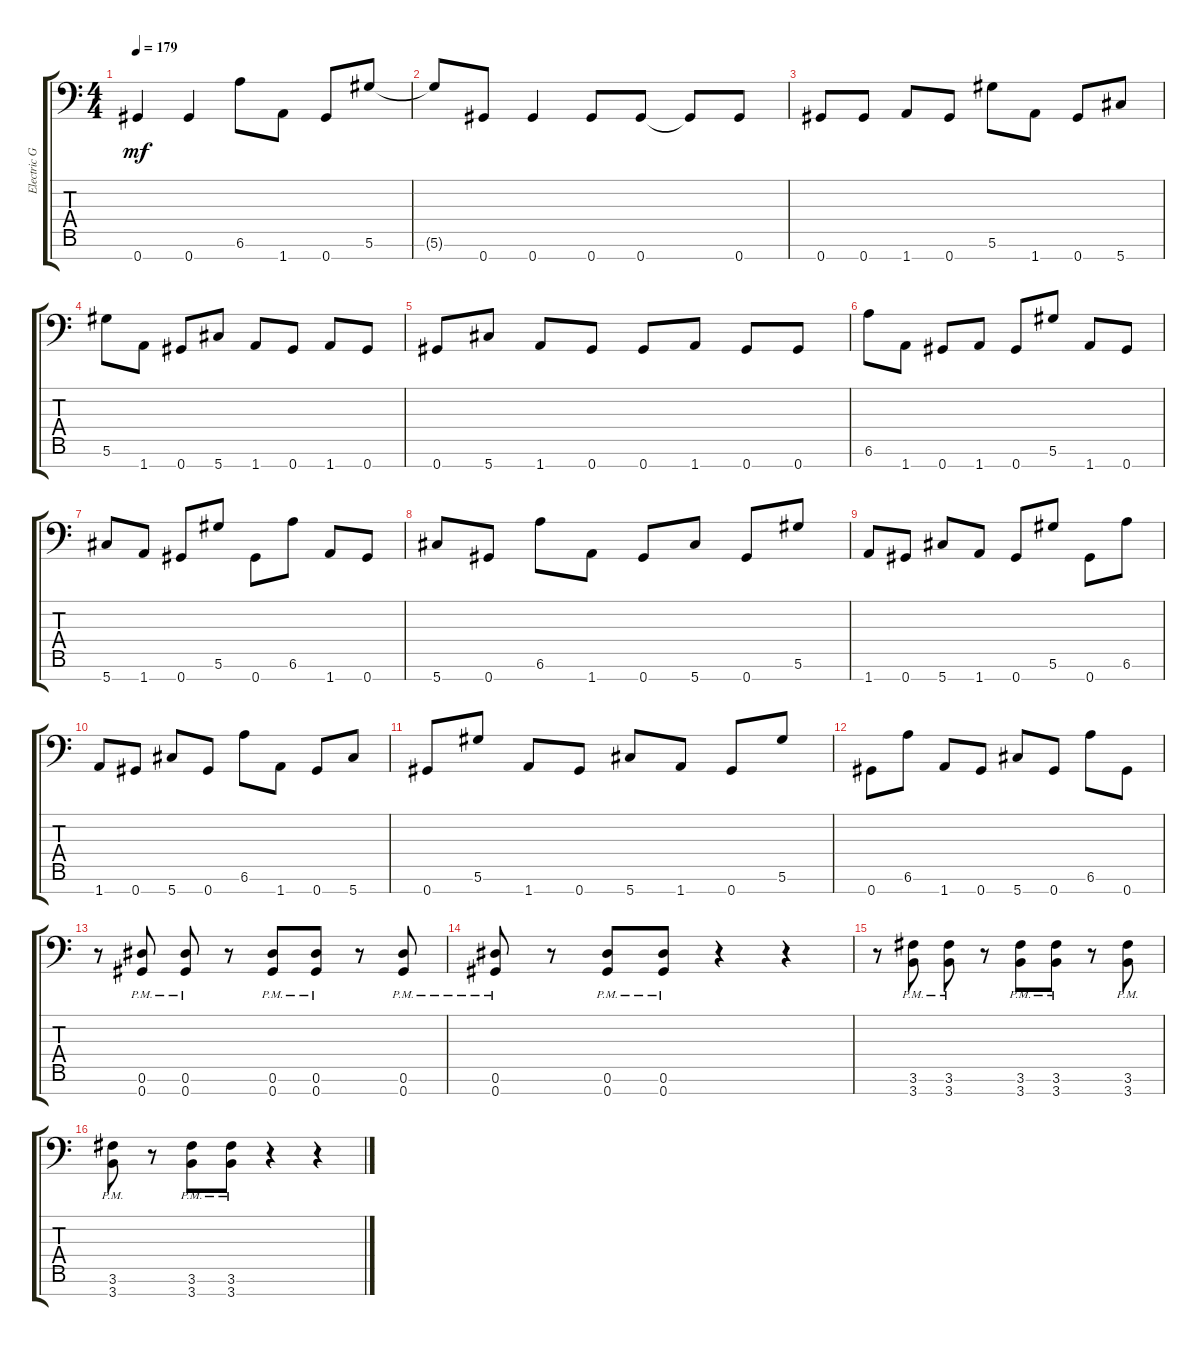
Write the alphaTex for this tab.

\track ("Electric Guitar" "Electric G") {instrument distortionguitar}
\staff {score tabs}
\tuning (Eb4 Bb3 Gb3 Db3 Ab2 Eb2 Ab1) {hide}
\ts (4 4)
\tempo 179
\clef f4
\ks c
0.7.4{dy mf} 0.7.4 6.6.8 1.7.8 0.7.8 5.6.8 |
5.6{t}.8 0.7.8 0.7.4 0.7.8 0.7.8 0.7{t}.8 0.7.8 |
0.7.8 0.7.8 1.7.8 0.7.8 5.6.8 1.7.8 0.7.8 5.7.8 |
5.6.8 1.7.8 0.7.8 5.7.8 1.7.8 0.7.8 1.7.8 0.7.8 |
0.7.8 5.7.8 1.7.8 0.7.8 0.7.8 1.7.8 0.7.8 0.7.8 |
6.6.8 1.7.8 0.7.8 1.7.8 0.7.8 5.6.8 1.7.8 0.7.8 |
5.7.8 1.7.8 0.7.8 5.6.8 0.7.8 6.6.8 1.7.8 0.7.8 |
5.7.8 0.7.8 6.6.8 1.7.8 0.7.8 5.7.8 0.7.8 5.6.8 |
1.7.8 0.7.8 5.7.8 1.7.8 0.7.8 5.6.8 0.7.8 6.6.8 |
1.7.8 0.7.8 5.7.8 0.7.8 6.6.8 1.7.8 0.7.8 5.7.8 |
0.7.8 5.6.8 1.7.8 0.7.8 5.7.8 1.7.8 0.7.8 5.6.8 |
0.7.8 6.6.8 1.7.8 0.7.8 5.7.8 0.7.8 6.6.8 0.7.8 |
r.8 (0.6{pm} 0.7{pm}).8 (0.6{pm} 0.7{pm}).8 r.8 (0.6{pm} 0.7{pm}).8 (0.6{pm} 0.7{pm}).8 r.8 (0.6{pm} 0.7{pm}).8 |
(0.6{pm} 0.7{pm}).8 r.8 (0.6{pm} 0.7{pm}).8 (0.6{pm} 0.7{pm}).8 r.4 r.4 |
r.8 (3.6{pm} 3.7{pm}).8 (3.6{pm} 3.7{pm}).8 r.8 (3.6{pm} 3.7{pm}).8 (3.6{pm} 3.7{pm}).8 r.8 (3.6{pm} 3.7{pm}).8 |
(3.6{pm} 3.7{pm}).8 r.8 (3.6{pm} 3.7{pm}).8 (3.6{pm} 3.7{pm}).8 r.4 r.4
